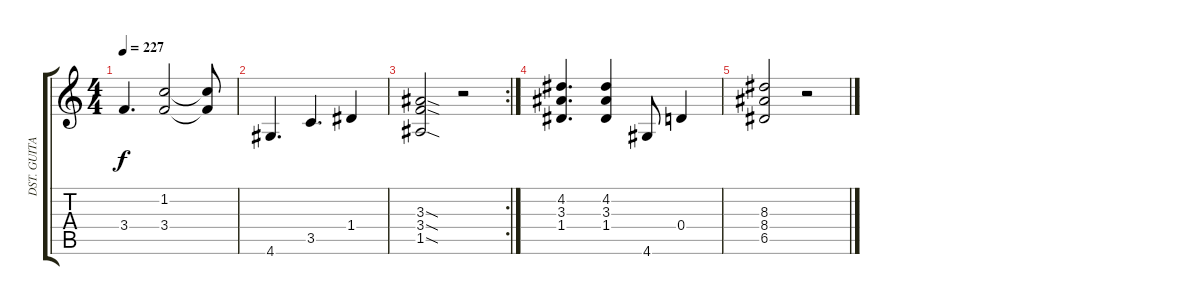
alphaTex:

\track ("DST. GUITAR (L)" "DST. GUITA") {instrument distortionguitar}
\staff {score tabs}
\tuning (E4 B3 G3 D3 A2 E2) {hide}
\ts (4 4)
\tempo 227
\clef g2
\ks c
3.4.4{d dy f} (1.2 3.4).2 (1.2{t} 3.4{t}).8 |
4.6.4{d} 3.5.4{d} 1.4.4 |
\rc 2
(3.3{sod} 3.4{sod} 1.5{sod}).2 r.2 |
(4.2 3.3 1.4).4{d} (4.2 3.3 1.4).4 4.6.8 0.4.4 |
(8.3 8.4 6.5).2 r.2
